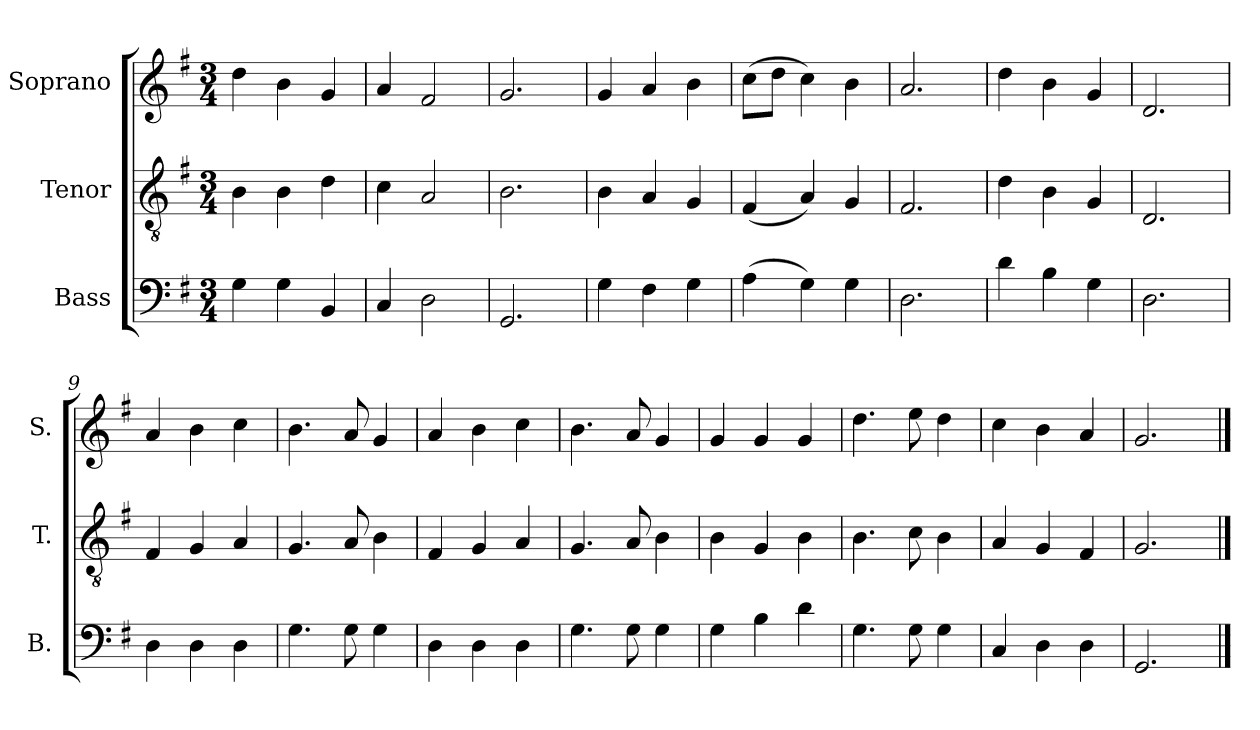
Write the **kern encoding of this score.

**kern	**kern	**kern
*part3	*part2	*part1
*staff3	*staff2	*staff1
*I"Bass	*I"Tenor	*I"Soprano
*I'B.	*I'T.	*I'S.
*clefF4	*clefGv2	*clefG2
*k[f#]	*k[f#]	*k[f#]
*G:	*G:	*G:
*M3/4	*M3/4	*M3/4
=1	=1	=1
4G\	4B\	4dd\
4G\	4B\	4b\
4BB/	4d\	4g/
=2	=2	=2
4C/	4c\	4a/
2D\	2A/	2f#/
=3	=3	=3
2.GG/	2.B\	2.g/
=4	=4	=4
4G\	4B\	4g/
4F#\	4A/	4a/
4G\	4G/	4b\
=5	=5	=5
(4A\	(4F#/	(8cc\L
.	.	8dd\J
4G\)	4A/)	4cc\)
4G\	4G/	4b\
=6	=6	=6
2.D\	2.F#/	2.a/
=7	=7	=7
4d\	4d\	4dd\
4B\	4B\	4b\
4G\	4G/	4g/
=8	=8	=8
2.D\	2.D/	2.d/
=9	=9	=9
4D\	4F#/	4a/
4D\	4G/	4b\
4D\	4A/	4cc\
=10	=10	=10
4.G\	4.G/	4.b\
8G\	8A/	8a/
4G\	4B\	4g/
=11	=11	=11
4D\	4F#/	4a/
4D\	4G/	4b\
4D\	4A/	4cc\
!!LO:LB:g=z
=12	=12	=12
4.G\	4.G/	4.b\
8G\	8A/	8a/
4G\	4B\	4g/
=13	=13	=13
4G\	4B\	4g/
4B\	4G/	4g/
4d\	4B\	4g/
=14	=14	=14
4.G\	4.B\	4.dd\
8G\	8c\	8ee\
4G\	4B\	4dd\
=15	=15	=15
4C/	4A/	4cc\
4D\	4G/	4b\
4D\	4F#/	4a/
=16	=16	=16
2.GG/	2.G/	2.g/
==	==	==
*-	*-	*-
